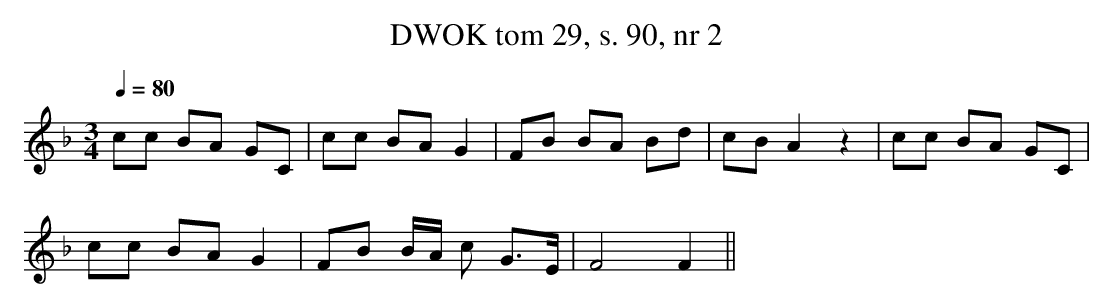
X:1
T: DWOK tom 29, s. 90, nr 2
L:1/8
M:3/4
K:F
Q:1/4=80
cc BA GC|cc BA G2|FB BA Bd|cB A2 z2|cc BA GC|
cc BA G2|FB B/A/ c G3/2E/|F4 F2||
